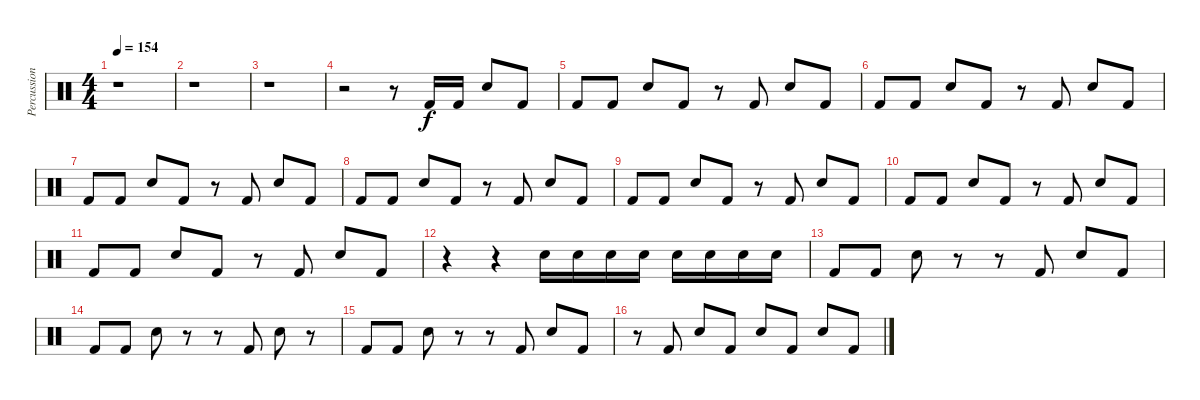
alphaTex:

\track ("Percussions" "Percussion") {instrument percussion}
\staff {score}
\articulation defaults
\ts (4 4)
\tempo 154
\clef neutral
\ks c
r.1{dy f} |
r.1 |
r.1 |
r.2 r.8 "Kick (hit) 2".16 "Kick (hit) 2".16 "Snare (hit) 2".8 "Kick (hit) 2".8 |
"Kick (hit) 2".8 "Kick (hit) 2".8 "Snare (hit) 2".8 "Kick (hit) 2".8 r.8 "Kick (hit) 2".8 "Snare (hit) 2".8 "Kick (hit) 2".8 |
"Kick (hit) 2".8 "Kick (hit) 2".8 "Snare (hit) 2".8 "Kick (hit) 2".8 r.8 "Kick (hit) 2".8 "Snare (hit) 2".8 "Kick (hit) 2".8 |
"Kick (hit) 2".8 "Kick (hit) 2".8 "Snare (hit) 2".8 "Kick (hit) 2".8 r.8 "Kick (hit) 2".8 "Snare (hit) 2".8 "Kick (hit) 2".8 |
"Kick (hit) 2".8 "Kick (hit) 2".8 "Snare (hit) 2".8 "Kick (hit) 2".8 r.8 "Kick (hit) 2".8 "Snare (hit) 2".8 "Kick (hit) 2".8 |
"Kick (hit) 2".8 "Kick (hit) 2".8 "Snare (hit) 2".8 "Kick (hit) 2".8 r.8 "Kick (hit) 2".8 "Snare (hit) 2".8 "Kick (hit) 2".8 |
"Kick (hit) 2".8 "Kick (hit) 2".8 "Snare (hit) 2".8 "Kick (hit) 2".8 r.8 "Kick (hit) 2".8 "Snare (hit) 2".8 "Kick (hit) 2".8 |
"Kick (hit) 2".8 "Kick (hit) 2".8 "Snare (hit) 2".8 "Kick (hit) 2".8 r.8 "Kick (hit) 2".8 "Snare (hit) 2".8 "Kick (hit) 2".8 |
r.4 r.4 "Snare (hit) 2".16 "Snare (hit) 2".16 "Snare (hit) 2".16 "Snare (hit) 2".16 "Snare (hit) 2".16 "Snare (hit) 2".16 "Snare (hit) 2".16 "Snare (hit) 2".16 |
"Kick (hit) 2".8 "Kick (hit) 2".8 "Snare (hit) 2".8 r.8 r.8 "Kick (hit) 2".8 "Snare (hit) 2".8 "Kick (hit) 2".8 |
"Kick (hit) 2".8 "Kick (hit) 2".8 "Snare (hit) 2".8 r.8 r.8 "Kick (hit) 2".8 "Snare (hit) 2".8 r.8 |
"Kick (hit) 2".8 "Kick (hit) 2".8 "Snare (hit) 2".8 r.8 r.8 "Kick (hit) 2".8 "Snare (hit) 2".8 "Kick (hit) 2".8 |
r.8 "Kick (hit) 2".8 "Snare (hit) 2".8 "Kick (hit) 2".8 "Snare (hit) 2".8 "Kick (hit) 2".8 "Snare (hit) 2".8 "Kick (hit) 2".8
